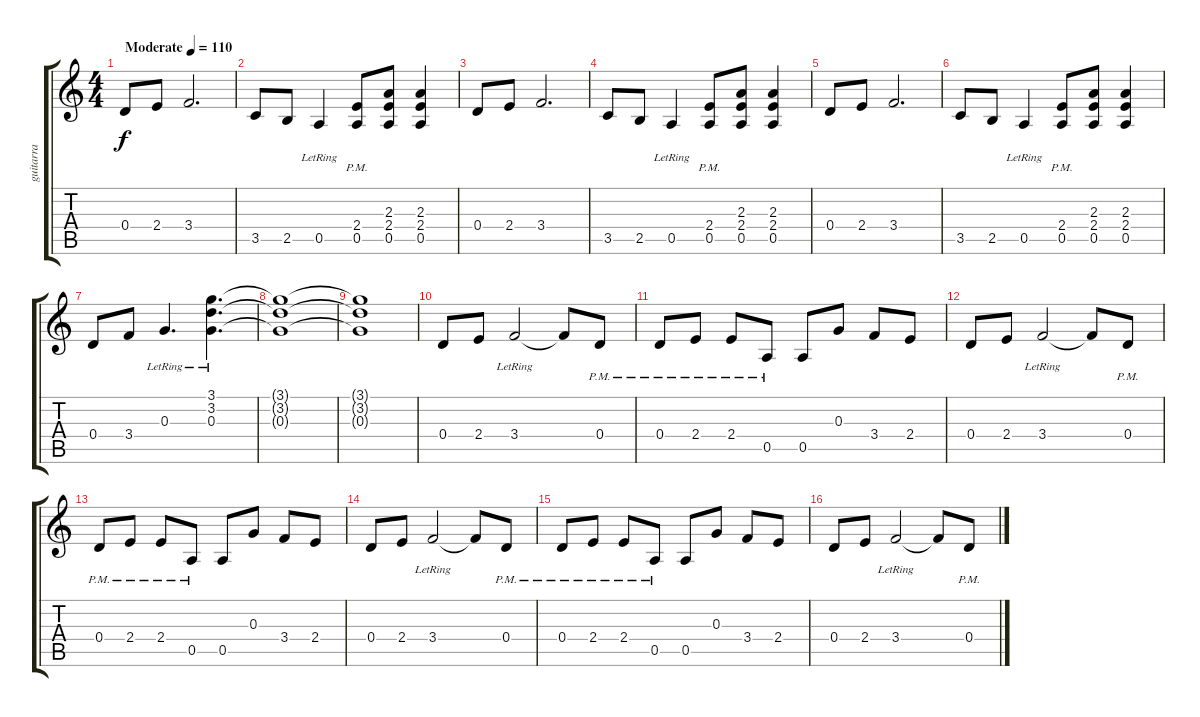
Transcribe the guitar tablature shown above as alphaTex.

\track ("guitarra" "guitarra") {instrument electricguitarclean}
\staff {score tabs}
\tuning (E4 B3 G3 D3 A2 E2) {hide}
\ts (4 4)
\tempo (110 "Moderate")
\clef g2
\ks c
0.4.8{dy f volume 16 instrument electricguitarclean} 2.4.8 3.4.2{d} |
3.5.8 2.5.8 0.5{lr}.4 (2.4{pm} 0.5{pm}).8 (2.3 2.4 0.5).8 (2.3 2.4 0.5).4 |
0.4.8 2.4.8 3.4.2{d} |
3.5.8 2.5.8 0.5{lr}.4 (2.4{pm} 0.5{pm}).8 (2.3 2.4 0.5).8 (2.3 2.4 0.5).4 |
0.4.8 2.4.8 3.4.2{d} |
3.5.8 2.5.8 0.5{lr}.4 (2.4{pm} 0.5{pm}).8 (2.3 2.4 0.5).8 (2.3 2.4 0.5).4 |
0.4.8 3.4.8 0.3{lr}.4{d} (3.1{lr} 3.2 0.3).4{d} |
(3.1{t} 3.2{t} 0.3{t}).1 |
(3.1{t} 3.2{t} 0.3{t}).1 |
0.4.8 2.4.8 3.4{lr}.2 3.4{t}.8 0.4{pm}.8 |
0.4{pm}.8 2.4{pm}.8 2.4{pm}.8 0.5{pm}.8 0.5.8 0.3.8 3.4.8 2.4.8 |
0.4.8 2.4.8 3.4{lr}.2 3.4{t}.8 0.4{pm}.8 |
0.4{pm}.8 2.4{pm}.8 2.4{pm}.8 0.5{pm}.8 0.5.8 0.3.8 3.4.8 2.4.8 |
0.4.8 2.4.8 3.4{lr}.2 3.4{t}.8 0.4{pm}.8 |
0.4{pm}.8 2.4{pm}.8 2.4{pm}.8 0.5{pm}.8 0.5.8 0.3.8 3.4.8 2.4.8 |
0.4.8 2.4.8 3.4{lr}.2 3.4{t}.8 0.4{pm}.8
